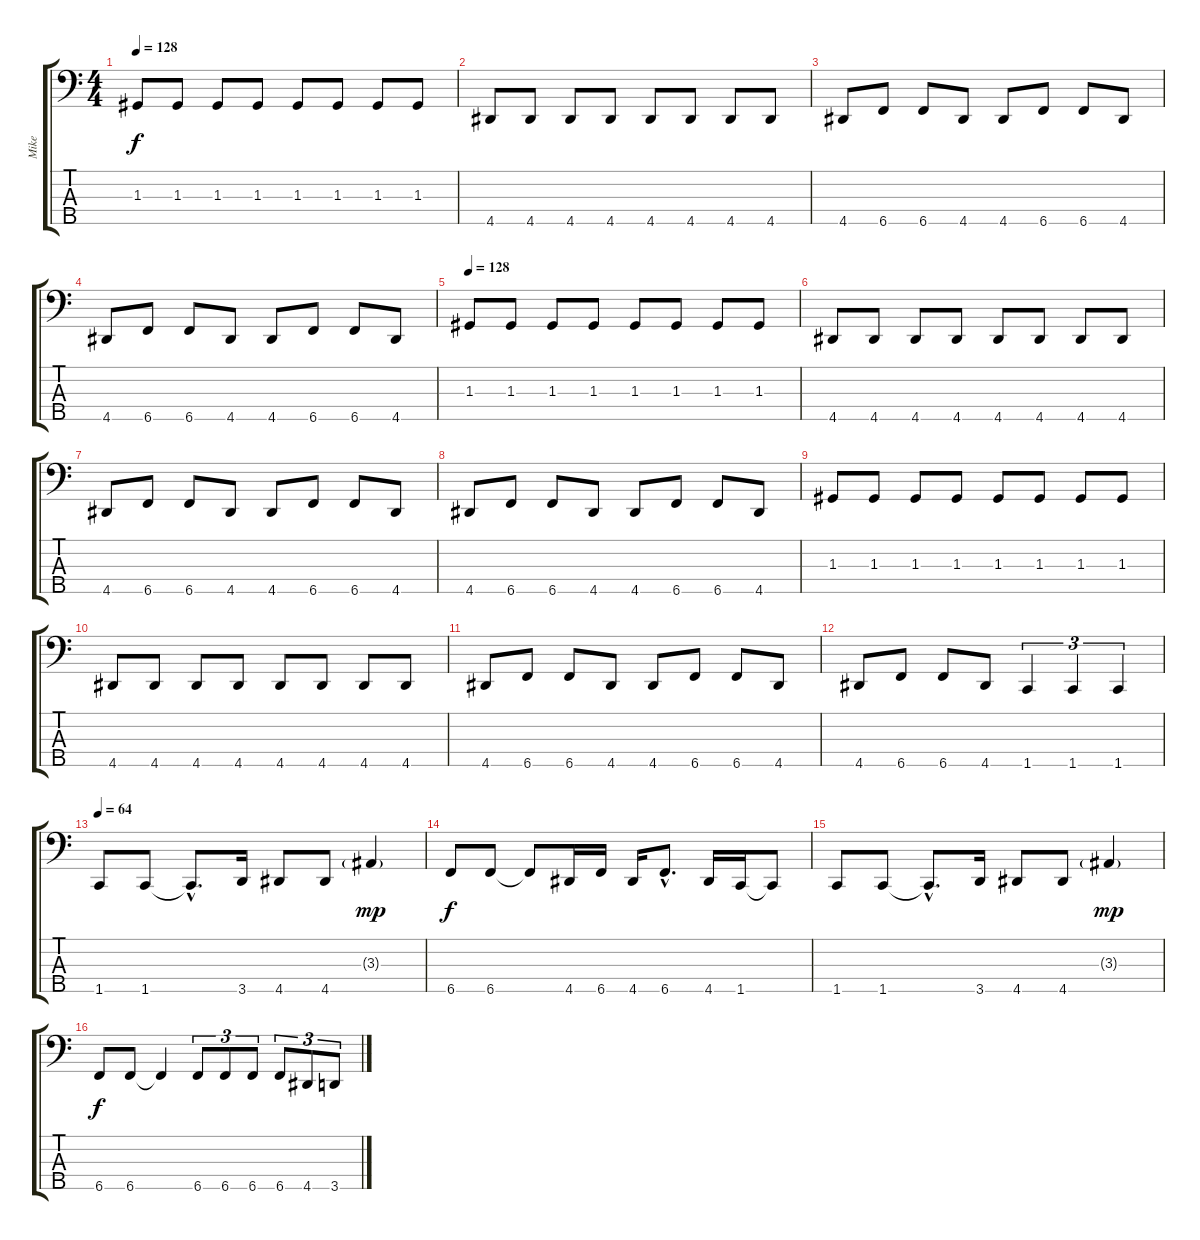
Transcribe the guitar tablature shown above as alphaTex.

\track ("Mike" "Mike") {instrument electricbassfinger}
\staff {score tabs}
\tuning (F2 C2 G1 C1 B0) {hide}
\ts (4 4)
\tempo 128
\clef f4
\ks c
1.3.8{dy f} 1.3.8 1.3.8 1.3.8 1.3.8 1.3.8 1.3.8 1.3.8 |
4.5.8 4.5.8 4.5.8 4.5.8 4.5.8 4.5.8 4.5.8 4.5.8 |
4.5.8 6.5.8 6.5.8 4.5.8 4.5.8 6.5.8 6.5.8 4.5.8 |
4.5.8 6.5.8 6.5.8 4.5.8 4.5.8 6.5.8 6.5.8 4.5.8 |
\tempo 128
1.3.8 1.3.8 1.3.8 1.3.8 1.3.8 1.3.8 1.3.8 1.3.8 |
4.5.8 4.5.8 4.5.8 4.5.8 4.5.8 4.5.8 4.5.8 4.5.8 |
4.5.8 6.5.8 6.5.8 4.5.8 4.5.8 6.5.8 6.5.8 4.5.8 |
4.5.8 6.5.8 6.5.8 4.5.8 4.5.8 6.5.8 6.5.8 4.5.8 |
1.3.8 1.3.8 1.3.8 1.3.8 1.3.8 1.3.8 1.3.8 1.3.8 |
4.5.8 4.5.8 4.5.8 4.5.8 4.5.8 4.5.8 4.5.8 4.5.8 |
4.5.8 6.5.8 6.5.8 4.5.8 4.5.8 6.5.8 6.5.8 4.5.8 |
4.5.8 6.5.8 6.5.8 4.5.8 1.5.4{tu (3 2)} 1.5.4{tu (3 2)} 1.5.4{tu (3 2)} |
\tempo 64
1.5.8 1.5.8 1.5{hac t}.8{d} 3.5.16 4.5.8 4.5.8 3.3{g}.4{dy mp} |
6.5.8{dy f} 6.5.8 6.5{t}.8 4.5.16 6.5.16 4.5.16 6.5{hac}.8{d} 4.5.16 1.5.16 1.5{t}.8 |
1.5.8 1.5.8 1.5{hac t}.8{d} 3.5.16 4.5.8 4.5.8 3.3{g}.4{dy mp} |
6.5.8{dy f} 6.5.8 6.5{t}.4 6.5.8{tu (3 2)} 6.5.8{tu (3 2)} 6.5.8{tu (3 2)} 6.5.8{tu (3 2)} 4.5.8{tu (3 2)} 3.5.8{tu (3 2)}
